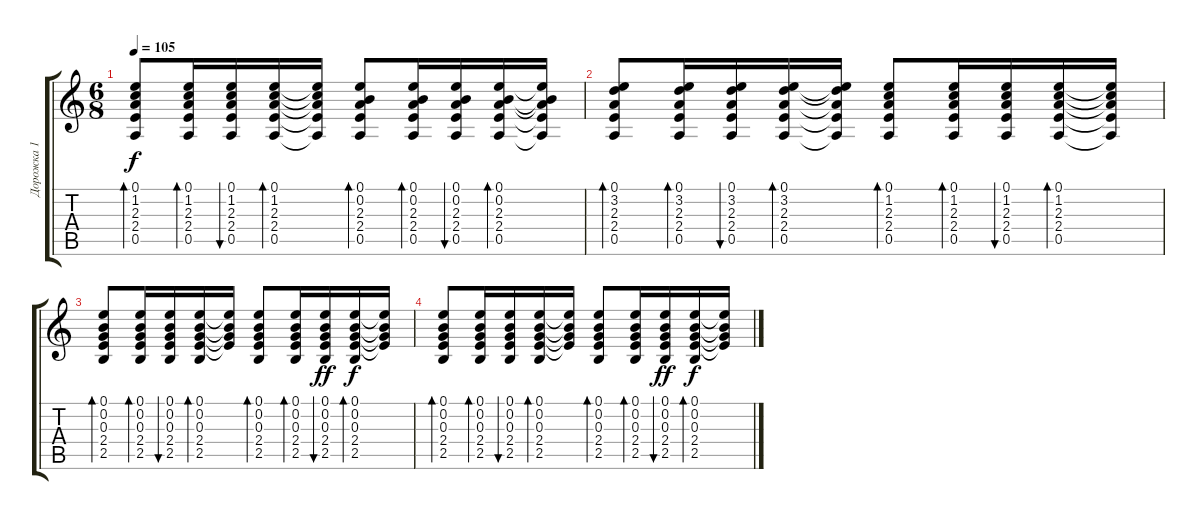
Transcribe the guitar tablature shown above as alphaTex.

\track ("Дорожка 1" "Дорожка 1") {instrument acousticguitarsteel}
\staff {score tabs}
\tuning (E4 B3 G3 D3 A2 E2) {hide}
\ts (6 8)
\tempo 105
\clef g2
\ks c
(0.1 1.2 2.3 2.4 0.5).8{bd 60 dy f} (0.1 1.2 2.3 2.4 0.5).16{bd 60} (0.1 1.2 2.3 2.4 0.5).16{bu 60} (0.1 1.2 2.3 2.4 0.5).16{bd 60} (0.1{t} 1.2{t} 2.3{t} 2.4{t} 0.5{t}).16 (0.1 0.2 2.3 2.4 0.5).8{bd 60} (0.1 0.2 2.3 2.4 0.5).16{bd 60} (0.1 0.2 2.3 2.4 0.5).16{bu 60} (0.1 0.2 2.3 2.4 0.5).16{bd 60} (0.1{t} 0.2{t} 2.3{t} 2.4{t} 0.5{t}).16 |
(0.1 3.2 2.3 2.4 0.5).8{bd 60} (0.1 3.2 2.3 2.4 0.5).16{bd 60} (0.1 3.2 2.3 2.4 0.5).16{bu 60} (0.1 3.2 2.3 2.4 0.5).16{bd 60} (0.1{t} 3.2{t} 2.3{t} 2.4{t} 0.5{t}).16 (0.1 1.2 2.3 2.4 0.5).8{bd 60} (0.1 1.2 2.3 2.4 0.5).16{bd 60} (0.1 1.2 2.3 2.4 0.5).16{bu 60} (0.1 1.2 2.3 2.4 0.5).16{bd 60} (0.1{t} 1.2{t} 2.3{t} 2.4{t} 0.5{t}).16 |
(0.1 0.2 0.3 2.4 2.5).8{bd 60} (0.1 0.2 0.3 2.4 2.5).16{bd 60} (0.1 0.2 0.3 2.4 2.5).16{bu 60} (0.1 0.2 0.3 2.4 2.5).16{bd 60} (0.1{t} 0.2{t} 0.3{t} 2.4{t}).16 (0.1 0.2 0.3 2.4 2.5).8{bd 60} (0.1 0.2 0.3 2.4 2.5).16{bd 60} (0.1 0.2 0.3 2.4 2.5).16{bu 60 dy ff} (0.1 0.2 0.3 2.4 2.5).16{bd 60 dy f} (0.1{t} 0.2{t} 0.3{t} 2.4{t}).16 |
(0.1 0.2 0.3 2.4 2.5).8{bd 60} (0.1 0.2 0.3 2.4 2.5).16{bd 60} (0.1 0.2 0.3 2.4 2.5).16{bu 60} (0.1 0.2 0.3 2.4 2.5).16{bd 60} (0.1{t} 0.2{t} 0.3{t} 2.4{t}).16 (0.1 0.2 0.3 2.4 2.5).8{bd 60} (0.1 0.2 0.3 2.4 2.5).16{bd 60} (0.1 0.2 0.3 2.4 2.5).16{bu 60 dy ff} (0.1 0.2 0.3 2.4 2.5).16{bd 60 dy f} (0.1{t} 0.2{t} 0.3{t} 2.4{t}).16
